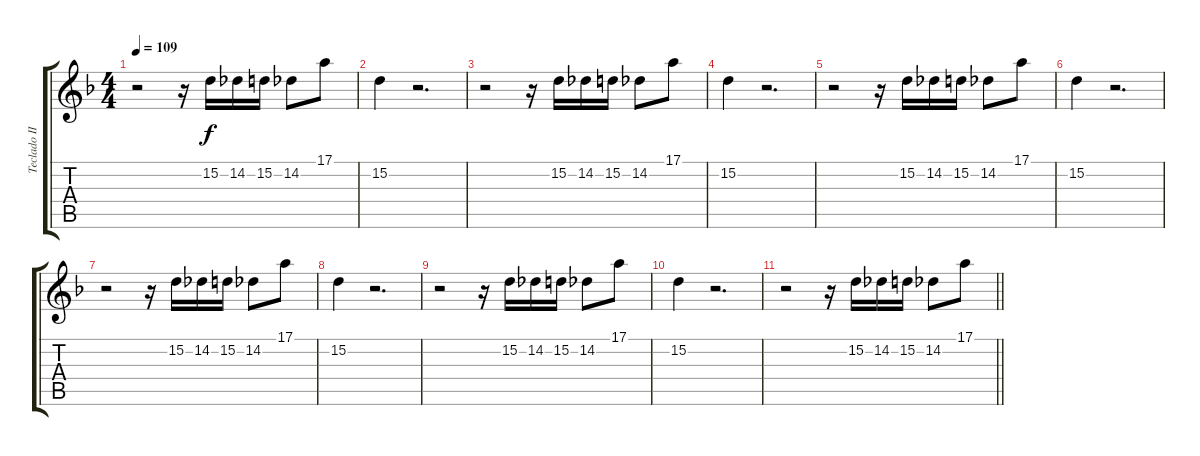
\track ("Teclado III" "Teclado II") {instrument brasssection}
\staff {score tabs}
\tuning (E4 B3 G3 D3 A2 E2) {hide}
\ts (4 4)
\tempo 109
\clef g2
\ks dminor
r.2{dy f} r.16 15.2.16 14.2.16 15.2.16 14.2.8 17.1.8 |
15.2.4 r.2{d} |
r.2 r.16 15.2.16 14.2.16 15.2.16 14.2.8 17.1.8 |
15.2.4 r.2{d} |
r.2 r.16 15.2.16 14.2.16 15.2.16 14.2.8 17.1.8 |
15.2.4 r.2{d} |
r.2 r.16 15.2.16 14.2.16 15.2.16 14.2.8 17.1.8 |
15.2.4 r.2{d} |
r.2 r.16 15.2.16 14.2.16 15.2.16 14.2.8 17.1.8 |
15.2.4 r.2{d} |
\barLineRight lightlight
r.2 r.16 15.2.16 14.2.16 15.2.16 14.2.8 17.1.8
